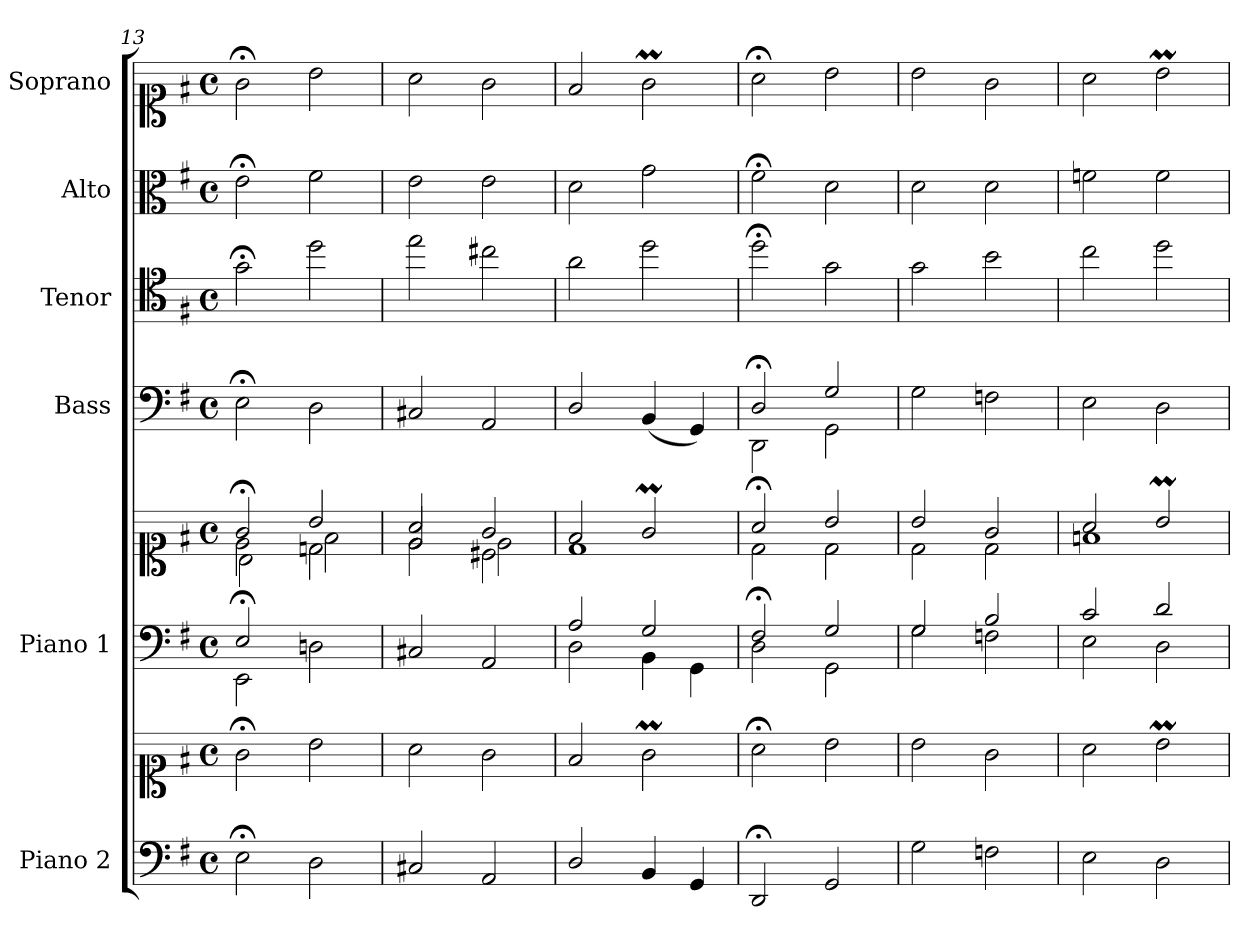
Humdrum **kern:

**kern	**kern	**kern	**kern	**kern	**kern	**kern	**kern
*part6	*part6	*part5	*part5	*part4	*part3	*part2	*part1
*staff8	*staff7	*staff6	*staff5	*staff4	*staff3	*staff2	*staff1
*I"Piano 2	*	*I"Piano 1	*	*I"Bass	*I"Tenor	*I"Alto	*I"Soprano
*I'Pno 2	*	*I'Pno 1	*	*I'B.	*I'T.	*I'A.	*I'S.
*clefF4	*clefC1	*clefF4	*clefC1	*clefF4	*clefC4	*clefC3	*clefC1
*	*	*	*	*	*ITrd7c12	*	*
*k[f#]	*k[f#]	*k[f#]	*k[f#]	*k[f#]	*k[f#]	*k[f#]	*k[f#]
*G:	*G:	*G:	*G:	*G:	*G:	*G:	*G:
*M4/4	*M4/4	*M4/4	*M4/4	*M4/4	*M4/4	*M4/4	*M4/4
*met(c)	*met(c)	*met(c)	*met(c)	*met(c)	*met(c)	*met(c)	*met(c)
=13	=13	=13	=13	=13	=13	=13	=13
*	*	*^	*^	*	*	*	*
*	*	*	*	*	*^	*	*	*	*
*	*	*	*	*	*	*^	*	*	*	*
2E;\	2g;<\	2E;/	2EE\	2g;</	2ryy	2e\	2B\	2E;<\	2G;<\	2e;<\	2g;<\
2D\	2b\	2ryy	2Dn\	2b/	2dn\	2f#\	2ryy	2D\	2d\	2f#\	2b\
*	*	*v	*v	*	*	*	*	*	*	*	*
*	*	*	*	*	*v	*v	*	*	*	*
=14	=14	=14	=14	=14	=14	=14	=14	=14	=14
2C#X/	2a\	2C#X/	2a/	2e\	2e/	2C#X/	2e\	2e\	2a\
2AA/	2g\	2AA/	2g/	2c#X\	2e\	2AA/	2c#X\	2e\	2g\
*	*	*	*	*v	*v	*	*	*	*
=15	=15	=15	=15	=15	=15	=15	=15	=15
*	*	*^	*	*	*	*	*	*
2D/	2f#/	2A/	2D\	2f#/	1d\	2D/	2A\	2d\	2f#/
4BB/	2gM\	2G/	4BB\	2gM/	.	(4BB/	2d\	2g\	2gM\
4GG/	.	.	4GG\	.	.	4GG/)	.	.	.
=16	=16	=16	=16	=16	=16	=16	=16	=16	=16
*	*	*	*	*	*	*^	*	*	*
2DD;/	2a;<\	2F#;/	2D\	2a;</	2d\	2D;</	2DD\	2d;<\	2f#;<\	2a;<\
2GG/	2b\	2G/	2GG\	2b/	2d\	2G/	2GG\	2G\	2d\	2b\
*	*	*	*	*	*	*v	*v	*	*	*
=17	=17	=17	=17	=17	=17	=17	=17	=17	=17
2G\	2b\	2G/	2G\	2b/	2d\	2G\	2G\	2d\	2b\
2Fn\	2g\	2B/	2Fn\	2g/	2d\	2Fn\	2B\	2d\	2g\
=18	=18	=18	=18	=18	=18	=18	=18	=18	=18
2E\	2a\	2c/	2E\	2a/	1fn\	2E\	2c\	2fn\	2a\
2D\	2bm\	2d/	2D\	2bm/	.	2D\	2d\	2f\	2bm\
*	*	*v	*v	*	*	*	*	*	*
*	*	*	*v	*v	*	*	*	*
=	=	=	=	=	=	=	=
*-	*-	*-	*-	*-	*-	*-	*-
